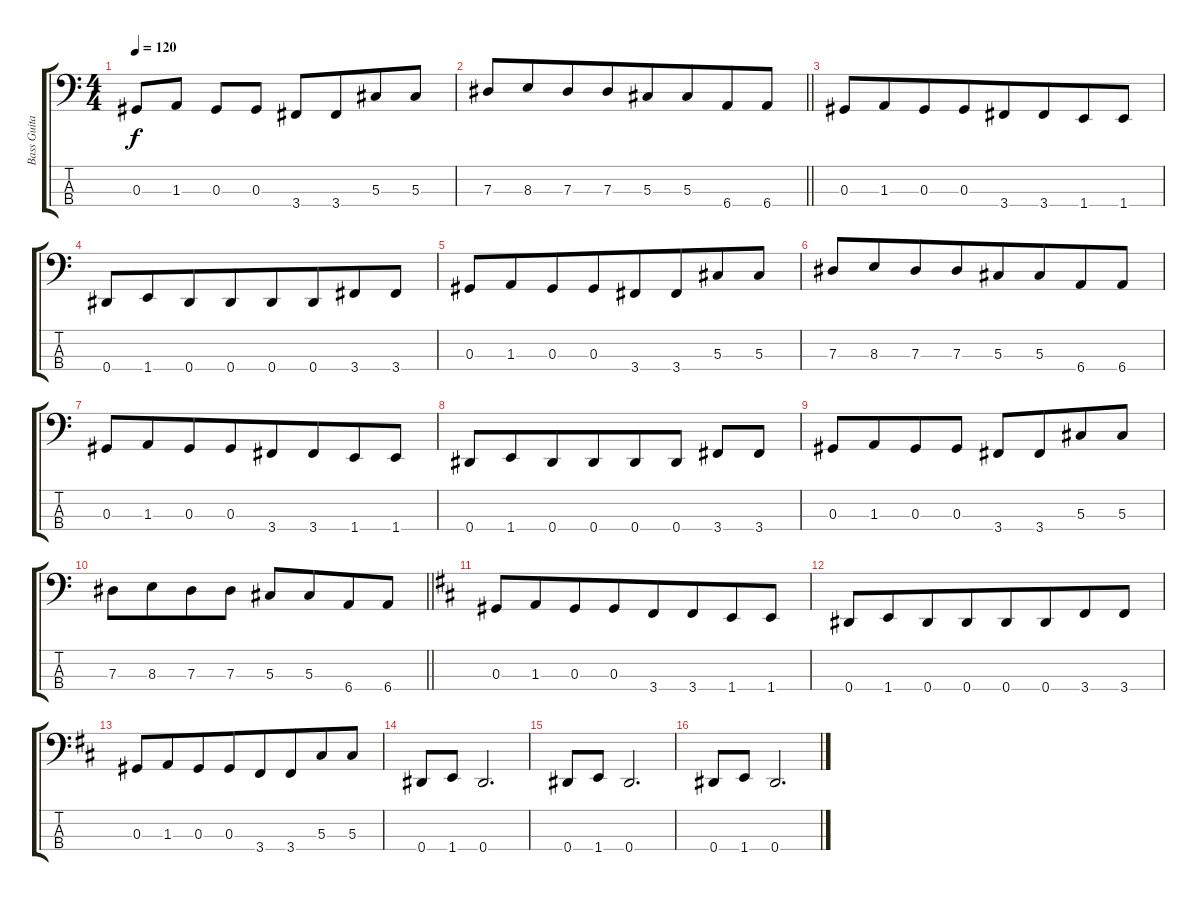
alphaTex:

\track ("Bass Guitar 2" "Bass Guita") {instrument electricbassfinger}
\staff {score tabs}
\tuning (Gb2 Db2 Ab1 Eb1) {hide}
\ts (4 4)
\tempo 120
\clef f4
\ks c
0.3.8{dy f beam merge} 1.3.8 0.3.8 0.3.8 3.4.8{beam merge} 3.4.8{beam merge} 5.3.8{beam merge} 5.3.8 |
\barLineRight lightlight
7.3.8{beam merge} 8.3.8{beam merge} 7.3.8{beam merge} 7.3.8{beam merge} 5.3.8{beam merge} 5.3.8{beam merge} 6.4.8{beam merge} 6.4.8 |
0.3.8{beam merge} 1.3.8{beam merge} 0.3.8{beam merge} 0.3.8{beam merge} 3.4.8{beam merge} 3.4.8{beam merge} 1.4.8{beam merge} 1.4.8 |
0.4.8{beam merge} 1.4.8{beam merge} 0.4.8{beam merge} 0.4.8{beam merge} 0.4.8{beam merge} 0.4.8{beam merge} 3.4.8{beam merge} 3.4.8 |
0.3.8{beam merge} 1.3.8{beam merge} 0.3.8{beam merge} 0.3.8{beam merge} 3.4.8{beam merge} 3.4.8{beam merge} 5.3.8{beam merge} 5.3.8 |
7.3.8{beam merge} 8.3.8{beam merge} 7.3.8{beam merge} 7.3.8{beam merge} 5.3.8{beam merge} 5.3.8{beam merge} 6.4.8{beam merge} 6.4.8 |
0.3.8{beam merge} 1.3.8{beam merge} 0.3.8 0.3.8{beam merge} 3.4.8{beam merge} 3.4.8{beam merge} 1.4.8{beam merge} 1.4.8 |
0.4.8 1.4.8{beam merge} 0.4.8{beam merge} 0.4.8{beam merge} 0.4.8{beam merge} 0.4.8 3.4.8{beam merge} 3.4.8 |
0.3.8 1.3.8{beam merge} 0.3.8{beam merge} 0.3.8 3.4.8{beam merge} 3.4.8{beam merge} 5.3.8{beam merge} 5.3.8 |
\barLineRight lightlight
7.3.8{beam merge} 8.3.8{beam merge} 7.3.8{beam merge} 7.3.8 5.3.8{beam merge} 5.3.8{beam merge} 6.4.8{beam merge} 6.4.8 |
\ks d
0.3.8{beam merge} 1.3.8{beam merge} 0.3.8{beam merge} 0.3.8{beam merge} 3.4.8 3.4.8{beam merge} 1.4.8{beam merge} 1.4.8 |
0.4.8{beam merge} 1.4.8{beam merge} 0.4.8{beam merge} 0.4.8{beam merge} 0.4.8{beam merge} 0.4.8{beam merge} 3.4.8{beam merge} 3.4.8 |
0.3.8{beam merge} 1.3.8{beam merge} 0.3.8{beam merge} 0.3.8{beam merge} 3.4.8{beam merge} 3.4.8{beam merge} 5.3.8{beam merge} 5.3.8 |
0.4.8{beam merge} 1.4.8{beam merge} 0.4.2{d} |
0.4.8{beam merge} 1.4.8{beam merge} 0.4.2{d} |
0.4.8{beam merge} 1.4.8{beam merge} 0.4.2{d}
